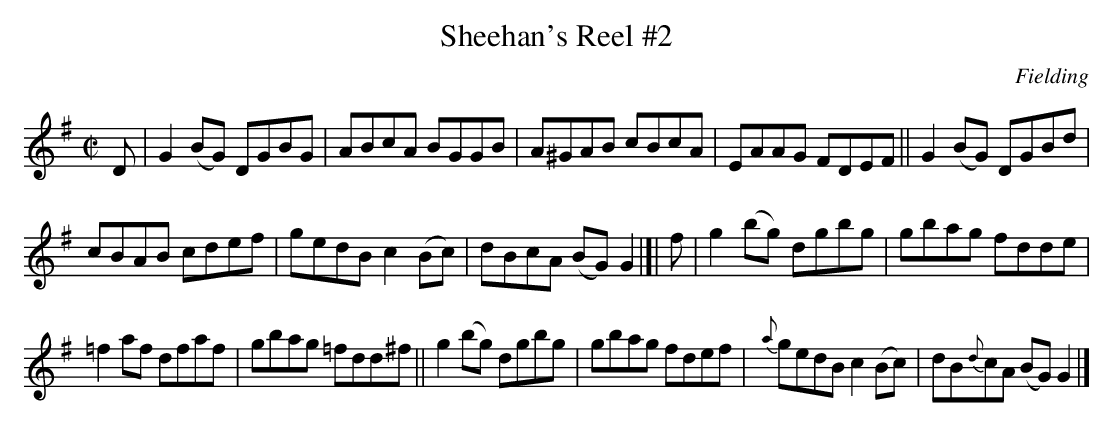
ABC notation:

X:1
T: Sheehan's Reel #2
M: C|
L: 1/8
O: Fielding
K: G
D | G2(BG) DGBG | ABcA BGGB | A^GAB cBcA | EAAG FDEF || G2(BG) DGBd |
cBAB cdef | gedBc2(Bc) | dBcA (BG)G2 |[| f | g2(bg) dgbg | gbag fdde |
=f2af dfaf | gbag =fdd^f || g2(bg) dgbg | gbag fdef | {a}gedBc2(Bc) | dB{d}cA (BG)G2 |]
